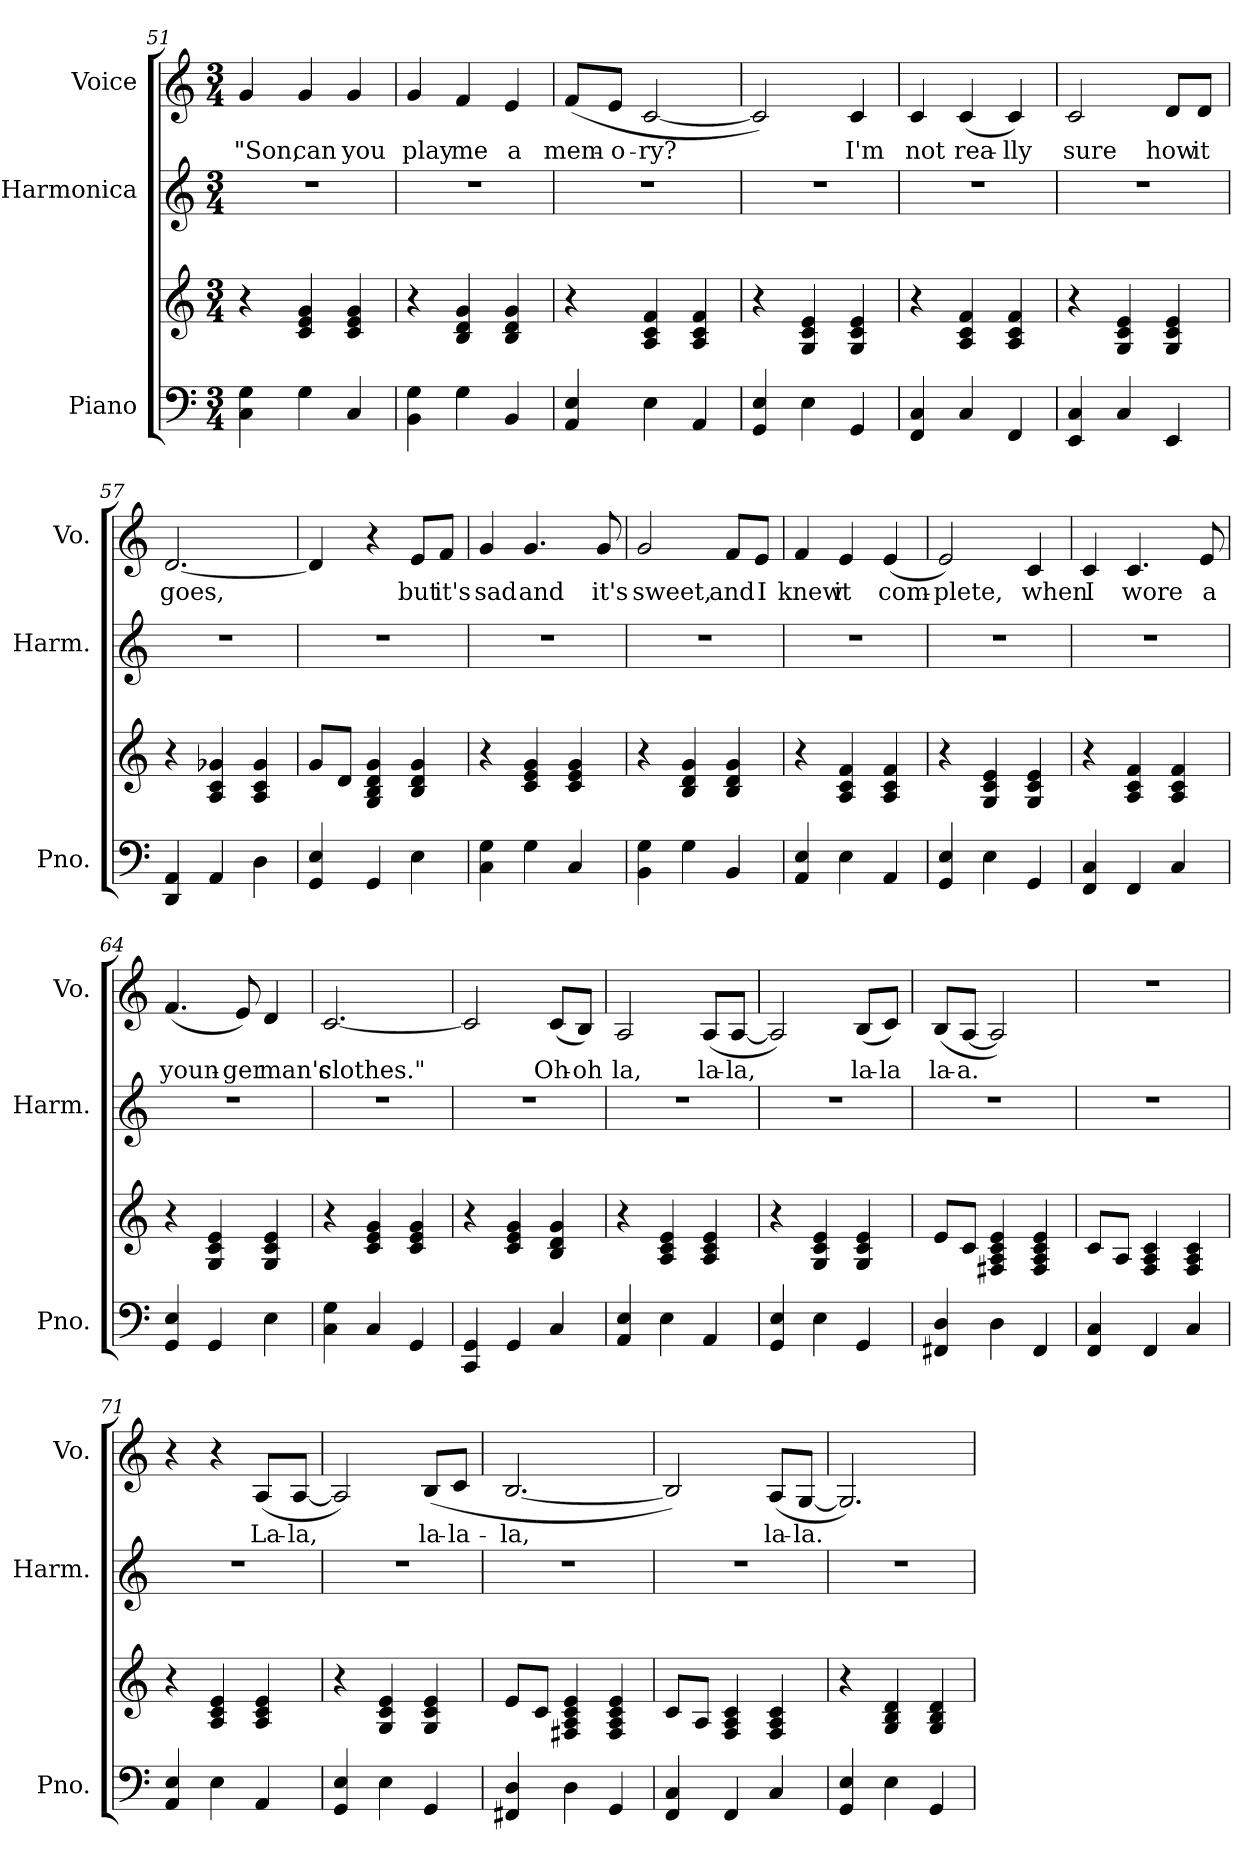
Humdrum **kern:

**kern	**kern	**kern	**kern	**text
*part3	*part3	*part2	*part1	*part1
*staff4	*staff3	*staff2	*staff1	*staff1
*I"Piano	*	*I"Harmonica	*I"Voice	*
*I'Pno.	*	*I'Harm.	*I'Vo.	*
*clefF4	*clefG2	*clefG2	*clefG2	*
*k[]	*k[]	*k[]	*k[]	*
*M3/4	*M3/4	*M3/4	*M3/4	*
=51	=51	=51	=51	=51
!	!	!	!	!LO:LY:b
4C\ 4G\	4r	2.r	4g/	"Son,
!	!	!	!	!LO:LY:b
4G\	4c/ 4e/ 4g/	.	4g/	can
!	!	!	!	!LO:LY:b
4C/	4c/ 4e/ 4g/	.	4g/	you
=52	=52	=52	=52	=52
!	!	!	!	!LO:LY:b
4BB\ 4G\	4r	2.r	4g/	play
!	!	!	!	!LO:LY:b
4G\	4B/ 4d/ 4g/	.	4f/	me
!	!	!	!	!LO:LY:b
4BB/	4B/ 4d/ 4g/	.	4e/	a
=53	=53	=53	=53	=53
!	!	!	!	!LO:LY:b
4AA/ 4E/	4r	2.r	(<8f/L	mem-
!	!	!	!	!LO:LY:b
.	.	.	8e/J	-o-
!	!	!	!	!LO:LY:b
4E\	4A/ 4c/ 4f/	.	[2c/	-ry?
4AA/	4A/ 4c/ 4f/	.	.	.
=54	=54	=54	=54	=54
4GG/ 4E/	4r	2.r	2c/])	.
4E\	4G/ 4c/ 4e/	.	.	.
!	!	!	!	!LO:LY:b
4GG/	4G/ 4c/ 4e/	.	4c/	I'm
!!LO:PB:g=z
=55	=55	=55	=55	=55
!	!	!	!	!LO:LY:b
4FF/ 4C/	4r	2.r	4c/	not
!	!	!	!	!LO:LY:b
4C/	4A/ 4c/ 4f/	.	(<4c/	rea-
!	!	!	!	!LO:LY:b
4FF/	4A/ 4c/ 4f/	.	4c/)	-lly
=56	=56	=56	=56	=56
!	!	!	!	!LO:LY:b
4EE/ 4C/	4r	2.r	2c/	sure
4C/	4G/ 4c/ 4e/	.	.	.
!	!	!	!	!LO:LY:b
4EE/	4G/ 4c/ 4e/	.	8d/L	how
!	!	!	!	!LO:LY:b
.	.	.	8d/J	it
=57	=57	=57	=57	=57
!	!	!	!	!LO:LY:b
4DD/ 4AA/	4r	2.r	[2.d/	goes,
4AA/	4A/ 4c/ 4g-X/	.	.	.
4D\	4A/ 4c/ 4g-/	.	.	.
=58	=58	=58	=58	=58
4GG/ 4E/	8g/L	2.r	4d/]	.
.	8d/J	.	.	.
4GG/	4G/ 4B/ 4d/ 4g/	.	4r	.
!	!	!	!	!LO:LY:b
4E\	4B/ 4d/ 4g/	.	8e/L	but
!	!	!	!	!LO:LY:b
.	.	.	8f/J	it's
=59	=59	=59	=59	=59
!	!	!	!	!LO:LY:b
4C\ 4G\	4r	2.r	4g/	sad
!	!	!	!	!LO:LY:b
4G\	4c/ 4e/ 4g/	.	4.g/	and
4C/	4c/ 4e/ 4g/	.	.	.
!	!	!	!	!LO:LY:b
.	.	.	8g/	it's
=60	=60	=60	=60	=60
!	!	!	!	!LO:LY:b
4BB\ 4G\	4r	2.r	2g/	sweet,
4G\	4B/ 4d/ 4g/	.	.	.
!	!	!	!	!LO:LY:b
4BB/	4B/ 4d/ 4g/	.	8f/L	and
!	!	!	!	!LO:LY:b
.	.	.	8e/J	I
!!LO:LB:g=z
=61	=61	=61	=61	=61
!	!	!	!	!LO:LY:b
4AA/ 4E/	4r	2.r	4f/	knew
!	!	!	!	!LO:LY:b
4E\	4A/ 4c/ 4f/	.	4e/	it
!	!	!	!	!LO:LY:b
4AA/	4A/ 4c/ 4f/	.	(<4e/	com-
=62	=62	=62	=62	=62
!	!	!	!	!LO:LY:b
4GG/ 4E/	4r	2.r	2e/)	-plete,
4E\	4G/ 4c/ 4e/	.	.	.
!	!	!	!	!LO:LY:b
4GG/	4G/ 4c/ 4e/	.	4c/	when
=63	=63	=63	=63	=63
!	!	!	!	!LO:LY:b
4FF/ 4C/	4r	2.r	4c/	I
!	!	!	!	!LO:LY:b
4FF/	4A/ 4c/ 4f/	.	4.c/	wore
4C/	4A/ 4c/ 4f/	.	.	.
!	!	!	!	!LO:LY:b
.	.	.	8e/	a
=64	=64	=64	=64	=64
!	!	!	!	!LO:LY:b
4GG/ 4E/	4r	2.r	(<4.f/	youn-
4GG/	4G/ 4c/ 4e/	.	.	.
!	!	!	!	!LO:LY:b
.	.	.	8e/)	-ger
!	!	!	!	!LO:LY:b
4E\	4G/ 4c/ 4e/	.	4d/	man's
=65	=65	=65	=65	=65
!	!	!	!	!LO:LY:b
4C\ 4G\	4r	2.r	[2.c/	clothes."
4C/	4c/ 4e/ 4g/	.	.	.
4GG/	4c/ 4e/ 4g/	.	.	.
=66	=66	=66	=66	=66
4CC/ 4GG/	4r	2.r	2c/]	.
4GG/	4c/ 4e/ 4g/	.	.	.
!	!	!	!	!LO:LY:b
4C/	4B/ 4d/ 4g/	.	(<8c/L	Oh-
!	!	!	!	!LO:LY:b
.	.	.	8B/J)	-oh
!!LO:PB:g=z
=67	=67	=67	=67	=67
!	!	!	!	!LO:LY:b
4AA/ 4E/	4r	2.r	2A/	la,
4E\	4A/ 4c/ 4e/	.	.	.
!	!	!	!	!LO:LY:b
4AA/	4A/ 4c/ 4e/	.	(<8A/L	la-
!	!	!	!	!LO:LY:b
.	.	.	[8A/J	-la,
=68	=68	=68	=68	=68
4GG/ 4E/	4r	2.r	2A/])	.
4E\	4G/ 4c/ 4e/	.	.	.
!	!	!	!	!LO:LY:b
4GG/	4G/ 4c/ 4e/	.	(<8B/L	la-
!	!	!	!	!LO:LY:b
.	.	.	8c/J)	-la
=69	=69	=69	=69	=69
!	!	!	!	!LO:LY:b
4FF#X/ 4D/	8e/L	2.r	(<8B/L	la-
!	!	!	!	!LO:LY:b
.	8c/J	.	[8A/J	-a.
4D\	4F#X/ 4A/ 4c/ 4e/	.	2A/])	.
4FF#/	4F#/ 4A/ 4c/ 4e/	.	.	.
=70	=70	=70	=70	=70
4FF/ 4C/	8c/L	2.r	2.r	.
.	8A/J	.	.	.
4FF/	4F/ 4A/ 4c/	.	.	.
4C/	4F/ 4A/ 4c/	.	.	.
=71	=71	=71	=71	=71
4AA/ 4E/	4r	2.r	4r	.
4E\	4A/ 4c/ 4e/	.	4r	.
!	!	!	!	!LO:LY:b
4AA/	4A/ 4c/ 4e/	.	(<8A/L	La-
!	!	!	!	!LO:LY:b
.	.	.	[8A/J	-la,
=72	=72	=72	=72	=72
4GG/ 4E/	4r	2.r	2A/])	.
4E\	4G/ 4c/ 4e/	.	.	.
!	!	!	!	!LO:LY:b
4GG/	4G/ 4c/ 4e/	.	(>8B/L	la-
!	!	!	!	!LO:LY:b
.	.	.	8c/J	-la-
=73	=73	=73	=73	=73
!	!	!	!	!LO:LY:b
4FF#X/ 4D/	8e/L	2.r	[2.B/	-la,
.	8c/J	.	.	.
4D\	4F#X/ 4A/ 4c/ 4e/	.	.	.
4GG/	4F#/ 4A/ 4c/ 4e/	.	.	.
!!LO:LB:g=z
=74	=74	=74	=74	=74
4FF/ 4C/	8c/L	2.r	2B/])	.
.	8A/J	.	.	.
4FF/	4F/ 4A/ 4c/	.	.	.
!	!	!	!	!LO:LY:b
4C/	4F/ 4A/ 4c/	.	(<8A/L	la-
!	!	!	!	!LO:LY:b
.	.	.	[8G/J	-la.
=75	=75	=75	=75	=75
4GG/ 4E/	4r	2.r	2.G/])	.
4E\	4G/ 4B/ 4d/	.	.	.
4GG/	4G/ 4B/ 4d/	.	.	.
=	=	=	=	=
*-	*-	*-	*-	*-
